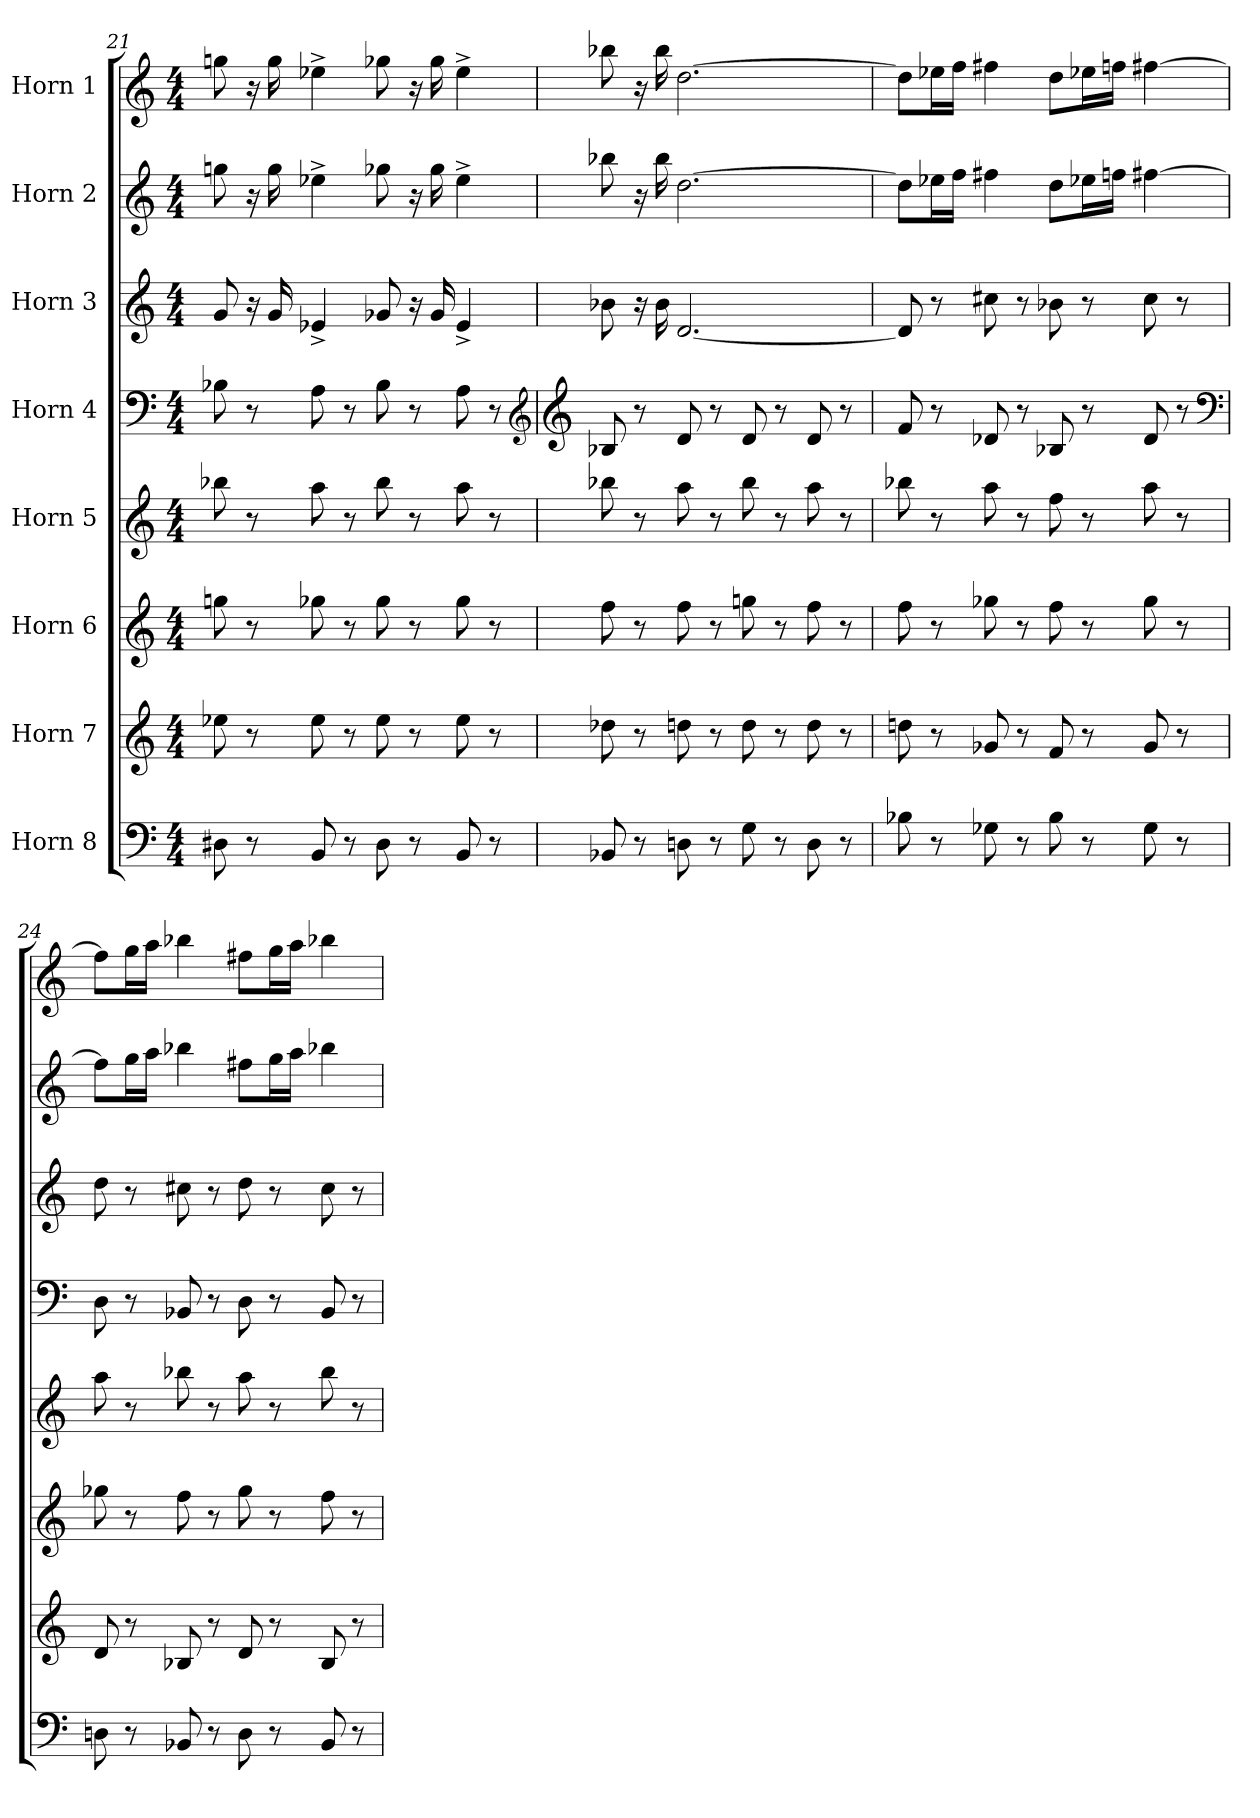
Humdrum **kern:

**kern	**kern	**kern	**kern	**kern	**kern	**kern	**kern
*part8	*part7	*part6	*part5	*part4	*part3	*part2	*part1
*staff8	*staff7	*staff6	*staff5	*staff4	*staff3	*staff2	*staff1
*I"Horn 8	*I"Horn 7	*I"Horn 6	*I"Horn 5	*I"Horn 4	*I"Horn 3	*I"Horn 2	*I"Horn 1
*clefF4	*clefG2	*clefG2	*clefG2	*clefF4	*clefG2	*clefG2	*clefG2
*ITrd4c7	*ITrd4c7	*ITrd4c7	*ITrd4c7	*ITrd4c7	*ITrd4c7	*ITrd4c7	*ITrd4c7
*k[b-]	*k[b-]	*k[b-]	*k[b-]	*k[b-]	*k[b-]	*k[b-]	*k[b-]
*F:	*F:	*F:	*F:	*F:	*F:	*F:	*F:
*M4/4	*M4/4	*M4/4	*M4/4	*M4/4	*M4/4	*M4/4	*M4/4
=21	=21	=21	=21	=21	=21	=21	=21
8GG#X\	8a-X\	8ccn\	8ee-X\	8E-X\	8c/	8ccn\	8ccn\
8r	8r	8r	8r	8r	16r	16r	16r
.	.	.	.	.	16c/	16cc\	16cc\
8EE/	8a-\	8cc-X\	8dd\	8D\	4A-X^/	4a-X^\	4a-X^\
8r	8r	8r	8r	8r	.	.	.
8GG#\	8a-\	8cc-\	8ee-\	8E-\	8c-X/	8cc-X\	8cc-X\
8r	8r	8r	8r	8r	16r	16r	16r
.	.	.	.	.	16c-/	16cc-\	16cc-\
8EE/	8a-\	8cc-\	8dd\	8D\	4A-^/	4a-^\	4a-^\
8r	8r	8r	8r	8r	.	.	.
*	*	*	*	*clefG2	*	*	*
!!LO:PB:g=z
=22	=22	=22	=22	=22	=22	=22	=22
*	*	*	*	*clefG2	*	*	*
8EE-X/	8g-X\	8b-\	8ee-X\	8E-X/	8e-X\	8ee-X\	8ee-X\
8r	8r	8r	8r	8r	16r	16r	16r
.	.	.	.	.	16e-\	16ee-\	16ee-\
8GGn\	8gn\	8b-\	8dd\	8G/	[2.G/	[2.g\	[2.g\
8r	8r	8r	8r	8r	.	.	.
8C\	8g\	8ccn\	8ee-\	8G/	.	.	.
8r	8r	8r	8r	8r	.	.	.
8GG\	8g\	8b-\	8dd\	8G/	.	.	.
8r	8r	8r	8r	8r	.	.	.
=23	=23	=23	=23	=23	=23	=23	=23
8E-X\	8gn\	8b-\	8ee-X\	8B-/	8G/]	8g\L]	8g\L]
8r	8r	8r	8r	8r	8r	16a-X\L	16a-X\L
.	.	.	.	.	.	16b-\JJ	16b-\JJ
8C-X\	8c-X/	8cc-X\	8dd\	8G-X/	8f#X\	4bn\	4bn\
8r	8r	8r	8r	8r	8r	.	.
8E-\	8B-/	8b-\	8b-\	8E-X/	8e-X\	8g\L	8g\L
8r	8r	8r	8r	8r	8r	16a-X\L	16a-X\L
.	.	.	.	.	.	16b-X\JJ	16b-X\JJ
8C-\	8c-/	8cc-\	8dd\	8G-/	8f#\	[4bn\	[4bn\
8r	8r	8r	8r	8r	8r	.	.
*	*	*	*	*clefF4	*	*	*
=24	=24	=24	=24	=24	=24	=24	=24
8GGn\	8G/	8cc-X\	8dd\	8GG\	8g\	8b\L]	8b\L]
8r	8r	8r	8r	8r	8r	16cc\L	16cc\L
.	.	.	.	.	.	16dd\JJ	16dd\JJ
8EE-X/	8E-X/	8b-\	8ee-X\	8EE-X/	8f#X\	4ee-X\	4ee-X\
8r	8r	8r	8r	8r	8r	.	.
8GG\	8G/	8cc-\	8dd\	8GG\	8g\	8bn\L	8bn\L
8r	8r	8r	8r	8r	8r	16cc\L	16cc\L
.	.	.	.	.	.	16dd\JJ	16dd\JJ
8EE-/	8E-/	8b-\	8ee-\	8EE-/	8f#\	4ee-X\	4ee-X\
8r	8r	8r	8r	8r	8r	.	.
=	=	=	=	=	=	=	=
*-	*-	*-	*-	*-	*-	*-	*-
